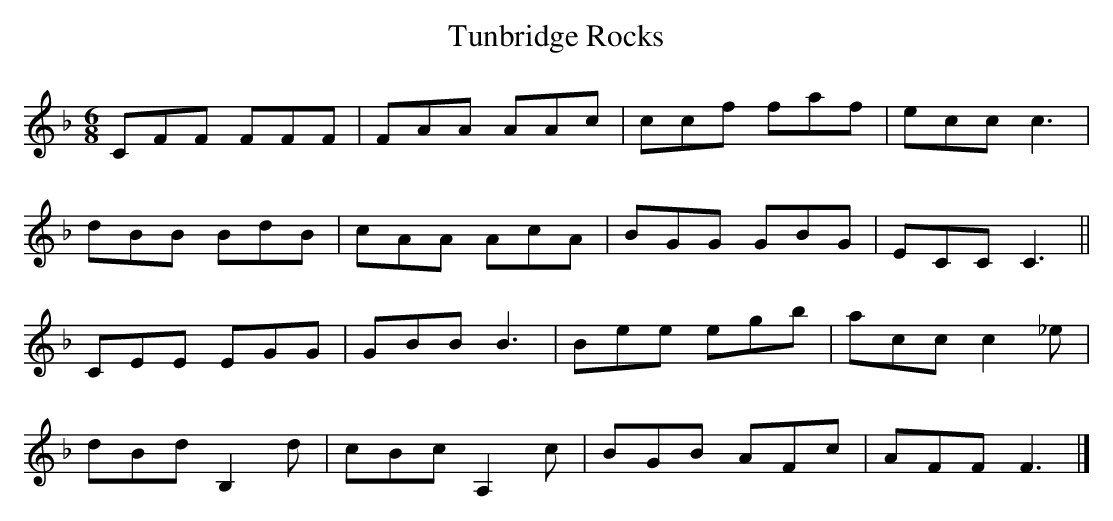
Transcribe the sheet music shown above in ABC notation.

X:1
T:Tunbridge Rocks
M:6/8
L:1/8
K:F
CFF FFF|FAA AAc|ccf faf|ecc c3|
dBB BdB|cAA AcA|BGG GBG|ECC C3||
CEE EGG|GBB B3|Bee egb|acc c2_e|
dBd B,2d|cBc A,2c|BGB AFc|AFF F3|]
